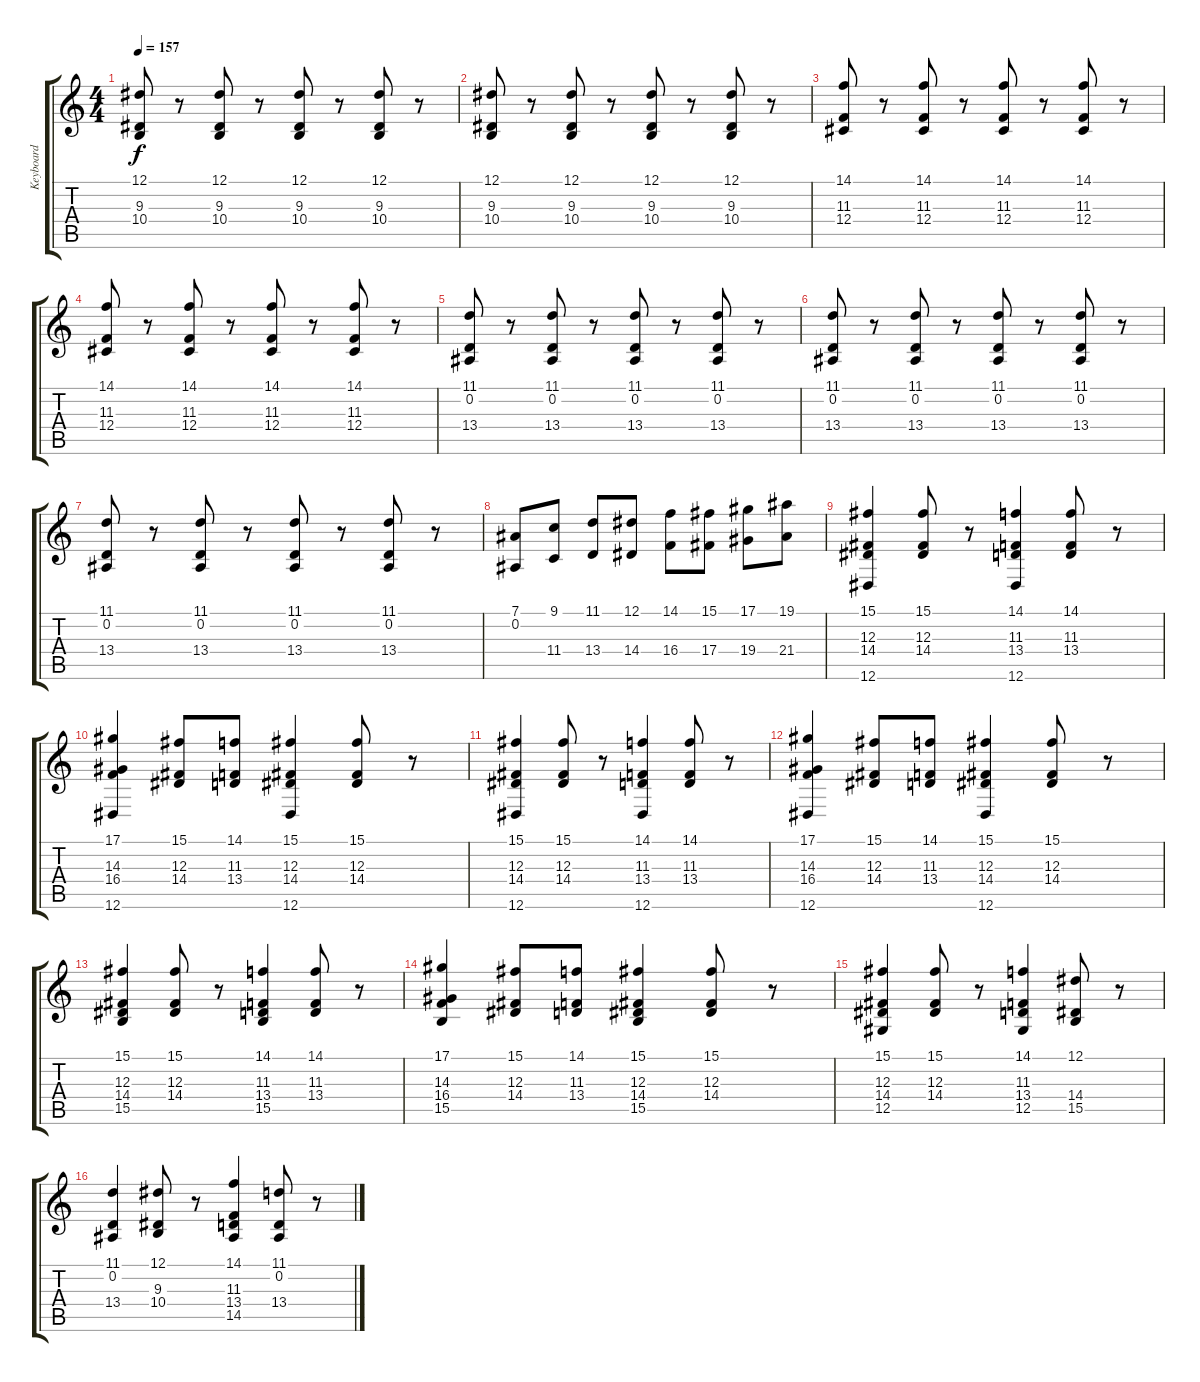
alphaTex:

\track ("Keyboard " "Keyboard ") {instrument stringensemble1}
\staff {score tabs}
\tuning (Eb4 Bb3 Gb3 Db3 Ab2 Eb2) {hide}
\ts (4 4)
\tempo 157
\clef g2
\ks c
(12.1 9.3 10.4).8{dy f} r.8 (12.1 9.3 10.4).8 r.8 (12.1 9.3 10.4).8 r.8 (12.1 9.3 10.4).8 r.8 |
(12.1 9.3 10.4).8 r.8 (12.1 9.3 10.4).8 r.8 (12.1 9.3 10.4).8 r.8 (12.1 9.3 10.4).8 r.8 |
(14.1 11.3 12.4).8 r.8 (14.1 11.3 12.4).8 r.8 (14.1 11.3 12.4).8 r.8 (14.1 11.3 12.4).8 r.8 |
(14.1 11.3 12.4).8 r.8 (14.1 11.3 12.4).8 r.8 (14.1 11.3 12.4).8 r.8 (14.1 11.3 12.4).8 r.8 |
(11.1 0.2 13.4).8 r.8 (11.1 0.2 13.4).8 r.8 (11.1 0.2 13.4).8 r.8 (11.1 0.2 13.4).8 r.8 |
(11.1 0.2 13.4).8 r.8 (11.1 0.2 13.4).8 r.8 (11.1 0.2 13.4).8 r.8 (11.1 0.2 13.4).8 r.8 |
(11.1 0.2 13.4).8 r.8 (11.1 0.2 13.4).8 r.8 (11.1 0.2 13.4).8 r.8 (11.1 0.2 13.4).8 r.8 |
(7.1 0.2).8 (9.1 11.4).8 (11.1 13.4).8 (12.1 14.4).8 (14.1 16.4).8 (15.1 17.4).8 (17.1 19.4).8 (19.1 21.4).8 |
(15.1 12.3 14.4 12.6).4 (15.1 12.3 14.4).8 r.8 (14.1 11.3 13.4 12.6).4 (14.1 11.3 13.4).8 r.8 |
(17.1 14.3 16.4 12.6).4 (15.1 12.3 14.4).8 (14.1 11.3 13.4).8 (15.1 12.3 14.4 12.6).4 (15.1 12.3 14.4).8 r.8 |
(15.1 12.3 14.4 12.6).4 (15.1 12.3 14.4).8 r.8 (14.1 11.3 13.4 12.6).4 (14.1 11.3 13.4).8 r.8 |
(17.1 14.3 16.4 12.6).4 (15.1 12.3 14.4).8 (14.1 11.3 13.4).8 (15.1 12.3 14.4 12.6).4 (15.1 12.3 14.4).8 r.8 |
(15.1 12.3 14.4 15.5).4 (15.1 12.3 14.4).8 r.8 (14.1 11.3 13.4 15.5).4 (14.1 11.3 13.4).8 r.8 |
(17.1 14.3 16.4 15.5).4 (15.1 12.3 14.4).8 (14.1 11.3 13.4).8 (15.1 12.3 14.4 15.5).4 (15.1 12.3 14.4).8 r.8 |
(15.1 12.3 14.4 12.5).4 (15.1 12.3 14.4).8 r.8 (14.1 11.3 13.4 12.5).4 (12.1 14.4 15.5).8 r.8 |
(11.1 0.2 13.4).4 (12.1 9.3 10.4).8 r.8 (14.1 11.3 13.4 14.5).4 (11.1 0.2 13.4).8 r.8
